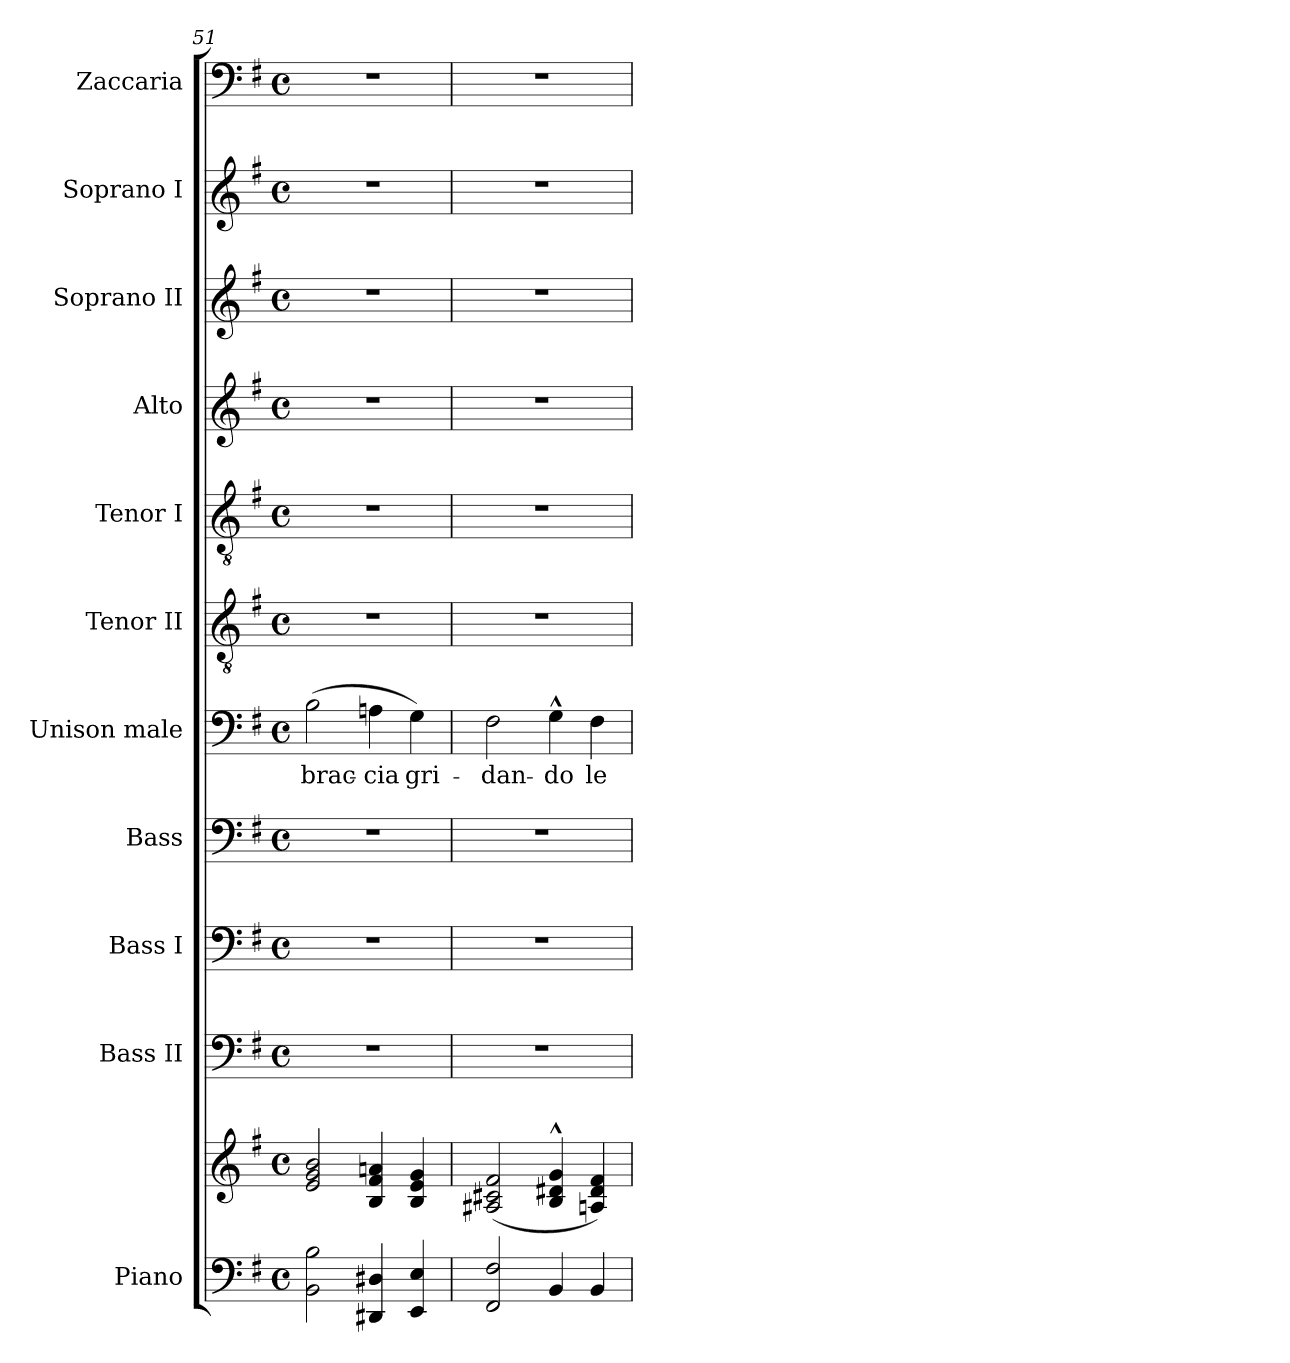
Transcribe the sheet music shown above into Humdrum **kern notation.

**kern	**kern	**kern	**kern	**kern	**kern	**text	**kern	**kern	**kern	**kern	**kern	**kern
*part11	*part11	*part10	*part9	*part8	*part7	*part7	*part6	*part5	*part4	*part3	*part2	*part1
*staff12	*staff11	*staff10	*staff9	*staff8	*staff7	*staff7	*staff6	*staff5	*staff4	*staff3	*staff2	*staff1
*I"Piano	*	*I"Bass II	*I"Bass I	*I"Bass	*I"Unison male	*	*I"Tenor II	*I"Tenor I	*I"Alto	*I"Soprano II	*I"Soprano I	*I"Zaccaria
*I'Pno.	*	*I'B.II	*I'B.I	*I'B.	*I'Uni.m	*	*I'T.II	*I'T.I	*I'A.	*I'S.II	*I'S.I	*I'Zac.
*clefF4	*clefG2	*clefF4	*clefF4	*clefF4	*clefF4	*	*clefGv2	*clefGv2	*clefG2	*clefG2	*clefG2	*clefF4
*k[f#]	*k[f#]	*k[f#]	*k[f#]	*k[f#]	*k[f#]	*	*k[f#]	*k[f#]	*k[f#]	*k[f#]	*k[f#]	*k[f#]
*M4/4	*M4/4	*M4/4	*M4/4	*M4/4	*M4/4	*	*M4/4	*M4/4	*M4/4	*M4/4	*M4/4	*M4/4
*met(c)	*met(c)	*met(c)	*met(c)	*met(c)	*met(c)	*	*met(c)	*met(c)	*met(c)	*met(c)	*met(c)	*met(c)
=51	=51	=51	=51	=51	=51	=51	=51	=51	=51	=51	=51	=51
!	!	!	!	!	!	!LO:LY:b	!	!	!	!	!	!
2BB\ 2B\	2e/ 2g/ 2b/	1r	1r	1r	(>2B\	brac-	1r	1r	1r	1r	1r	1r
!	!	!	!	!	!	!LO:LY:b	!	!	!	!	!	!
4DD#X/ 4D#X/	4B/ 4f#/ 4an/	.	.	.	4An\	-cia	.	.	.	.	.	.
!	!	!	!	!	!	!LO:LY:b	!	!	!	!	!	!
4EE/ 4E/	4B/ 4e/ 4g/	.	.	.	4G\)	gri-	.	.	.	.	.	.
=52	=52	=52	=52	=52	=52	=52	=52	=52	=52	=52	=52	=52
!	!	!	!	!	!	!LO:LY:b	!	!	!	!	!	!
2FF#/ 2F#/	(<2A#X/ 2c#X/ 2f#/	1r	1r	1r	2F#\	-dan-	1r	1r	1r	1r	1r	1r
!	!	!	!	!	!	!LO:LY:b	!	!	!	!	!	!
4BB/	4B/^^ 4d#X/^^ 4g/^^	.	.	.	4G^^\	-do	.	.	.	.	.	.
!	!	!	!	!	!	!LO:LY:b	!	!	!	!	!	!
4BB/	4An/ 4d#/ 4f#/)	.	.	.	4F#\	le-	.	.	.	.	.	.
=	=	=	=	=	=	=	=	=	=	=	=	=
*-	*-	*-	*-	*-	*-	*-	*-	*-	*-	*-	*-	*-
